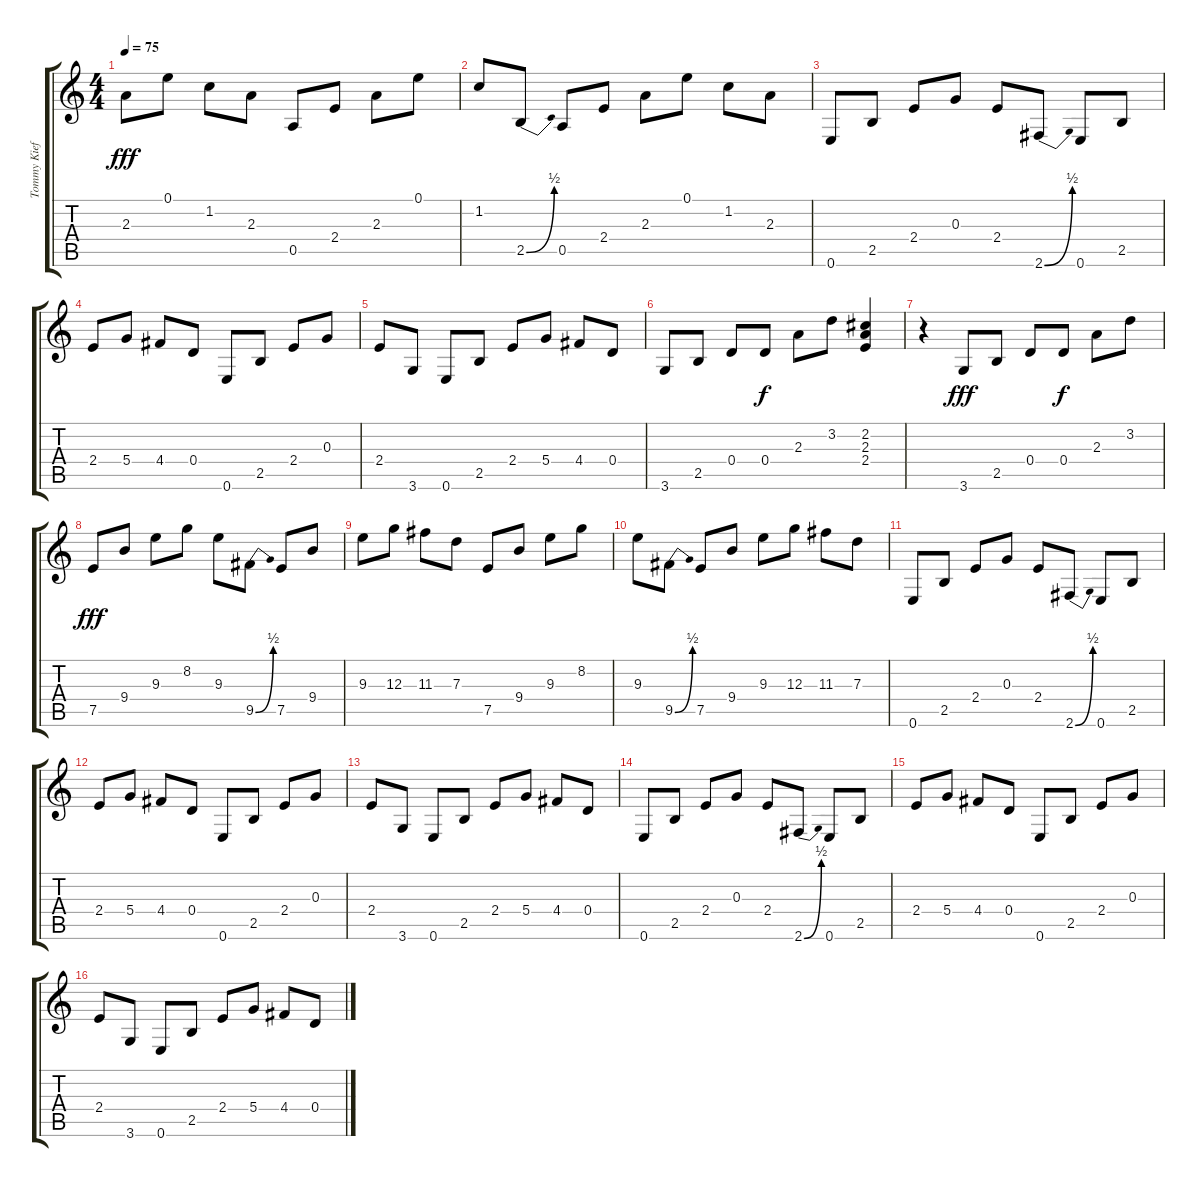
\track ("Tommy Kieffer Rithm" "Tommy Kief") {instrument electricguitarjazz}
\staff {score tabs}
\tuning (E4 B3 G3 D3 A2 E2) {hide}
\ts (4 4)
\tempo 75
\clef g2
\ks c
2.3.8{dy fff} 0.1.8 1.2.8 2.3.8 0.5.8 2.4.8 2.3.8 0.1.8 |
1.2.8 2.5{be (bend 0 0 60 2)}.8 0.5.8 2.4.8 2.3.8 0.1.8 1.2.8 2.3.8 |
0.6.8 2.5.8 2.4.8 0.3.8 2.4.8 2.6{be (bend 0 0 60 2)}.8 0.6.8 2.5.8 |
2.4.8 5.4.8 4.4.8 0.4.8 0.6.8 2.5.8 2.4.8 0.3.8 |
2.4.8 3.6.8 0.6.8 2.5.8 2.4.8 5.4.8 4.4.8 0.4.8 |
3.6.8 2.5.8 0.4.8 0.4.8{dy f} 2.3.8 3.2.8 (2.2 2.3 2.4).4 |
r.4 3.6.8{dy fff} 2.5.8 0.4.8 0.4.8{dy f} 2.3.8 3.2.8 |
7.5.8{dy fff} 9.4.8 9.3.8 8.2.8 9.3.8 9.5{be (bend 0 0 60 2)}.8 7.5.8 9.4.8 |
9.3.8 12.3.8 11.3.8 7.3.8 7.5.8 9.4.8 9.3.8 8.2.8 |
9.3.8 9.5{be (bend 0 0 60 2)}.8 7.5.8 9.4.8 9.3.8 12.3.8 11.3.8 7.3.8 |
0.6.8 2.5.8 2.4.8 0.3.8 2.4.8 2.6{be (bend 0 0 60 2)}.8 0.6.8 2.5.8 |
2.4.8 5.4.8 4.4.8 0.4.8 0.6.8 2.5.8 2.4.8 0.3.8 |
2.4.8 3.6.8 0.6.8 2.5.8 2.4.8 5.4.8 4.4.8 0.4.8 |
0.6.8 2.5.8 2.4.8 0.3.8 2.4.8 2.6{be (bend 0 0 60 2)}.8 0.6.8 2.5.8 |
2.4.8 5.4.8 4.4.8 0.4.8 0.6.8 2.5.8 2.4.8 0.3.8 |
2.4.8 3.6.8 0.6.8 2.5.8 2.4.8 5.4.8 4.4.8 0.4.8
